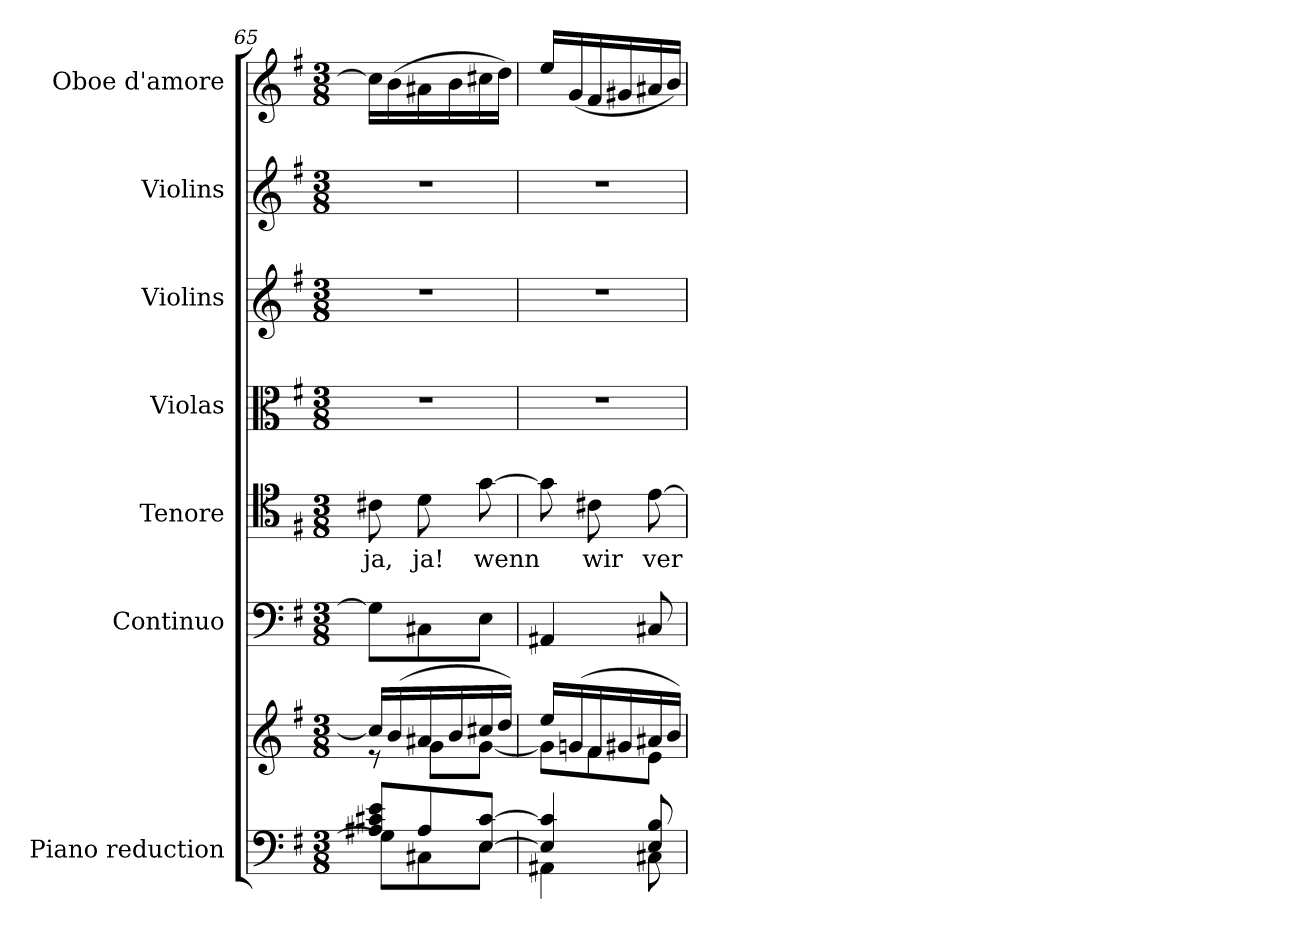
**kern	**kern	**kern	**kern	**text	**kern	**kern	**kern	**kern
*part7	*part7	*part6	*part5	*part5	*part4	*part3	*part2	*part1
*staff8	*staff7	*staff6	*staff5	*staff5	*staff4	*staff3	*staff2	*staff1
*I"Piano reduction	*	*I"Continuo	*I"Tenore	*	*I"Violas	*I"Violins	*I"Violins	*I"Oboe d'amore
*I'Pno	*	*	*	*	*	*	*	*I'Ob
*clefF4	*clefG2	*clefF4	*clefC4	*	*clefC3	*clefG2	*clefG2	*clefG2
*k[f#]	*k[f#]	*k[f#]	*k[f#]	*	*k[f#]	*k[f#]	*k[f#]	*k[f#]
*M3/8	*M3/8	*M3/8	*M3/8	*	*M3/8	*M3/8	*M3/8	*M3/8
=65	=65	=65	=65	=65	=65	=65	=65	=65
*^	*^	*	*	*	*	*	*	*
!	!	!	!	!	!	!LO:LY:b	!	!	!	!
8A#X/ 8c#X/ 8e/L	8G\L]	16cc#/LL]	8r	8G\L]	8c#X\	ja,	4.r	4.r	4.r	16cc#\LL]
.	.	(16b/	.	.	.	.	.	.	.	(16b\
!	!	!	!	!	!	!LO:LY:b	!	!	!	!
8A#/	8C#X\	16a#X/	8g\L	8C#X\	8d\	ja!	.	.	.	16a#X\
.	.	16b/	.	.	.	.	.	.	.	16b\
!	!	!	!	!	!	!LO:LY:b	!	!	!	!
[8E/ [8c#/J	8E\J	16cc#X/	[8g\J	8E\J	[8g\	wenn	.	.	.	16cc#X\
.	.	16dd/JJ)	.	.	.	.	.	.	.	16dd\JJ)
=66	=66	=66	=66	=66	=66	=66	=66	=66	=66	=66
4E/] 4c#/]	4AA#X\	16ee/LL	8g\L]	4AA#X/	8g\]	.	4.r	4.r	4.r	16ee/LL
.	.	(16gn/	.	.	.	.	.	.	.	(16g/
!	!	!	!	!	!	!LO:LY:b	!	!	!	!
.	.	16f#/	8f#\	.	8c#X\	wir	.	.	.	16f#/
.	.	16g#X/	.	.	.	.	.	.	.	16g#X/
!	!	!	!	!	!	!LO:LY:b	!	!	!	!
8E/ 8B/	8C#X\	16a#X/	8e\J	8C#X/	[8e\	ver-	.	.	.	16a#X/
.	.	16b/JJ)	.	.	.	.	.	.	.	16b/JJ)
*v	*v	*	*	*	*	*	*	*	*	*
*	*v	*v	*	*	*	*	*	*	*
=	=	=	=	=	=	=	=	=
*-	*-	*-	*-	*-	*-	*-	*-	*-
